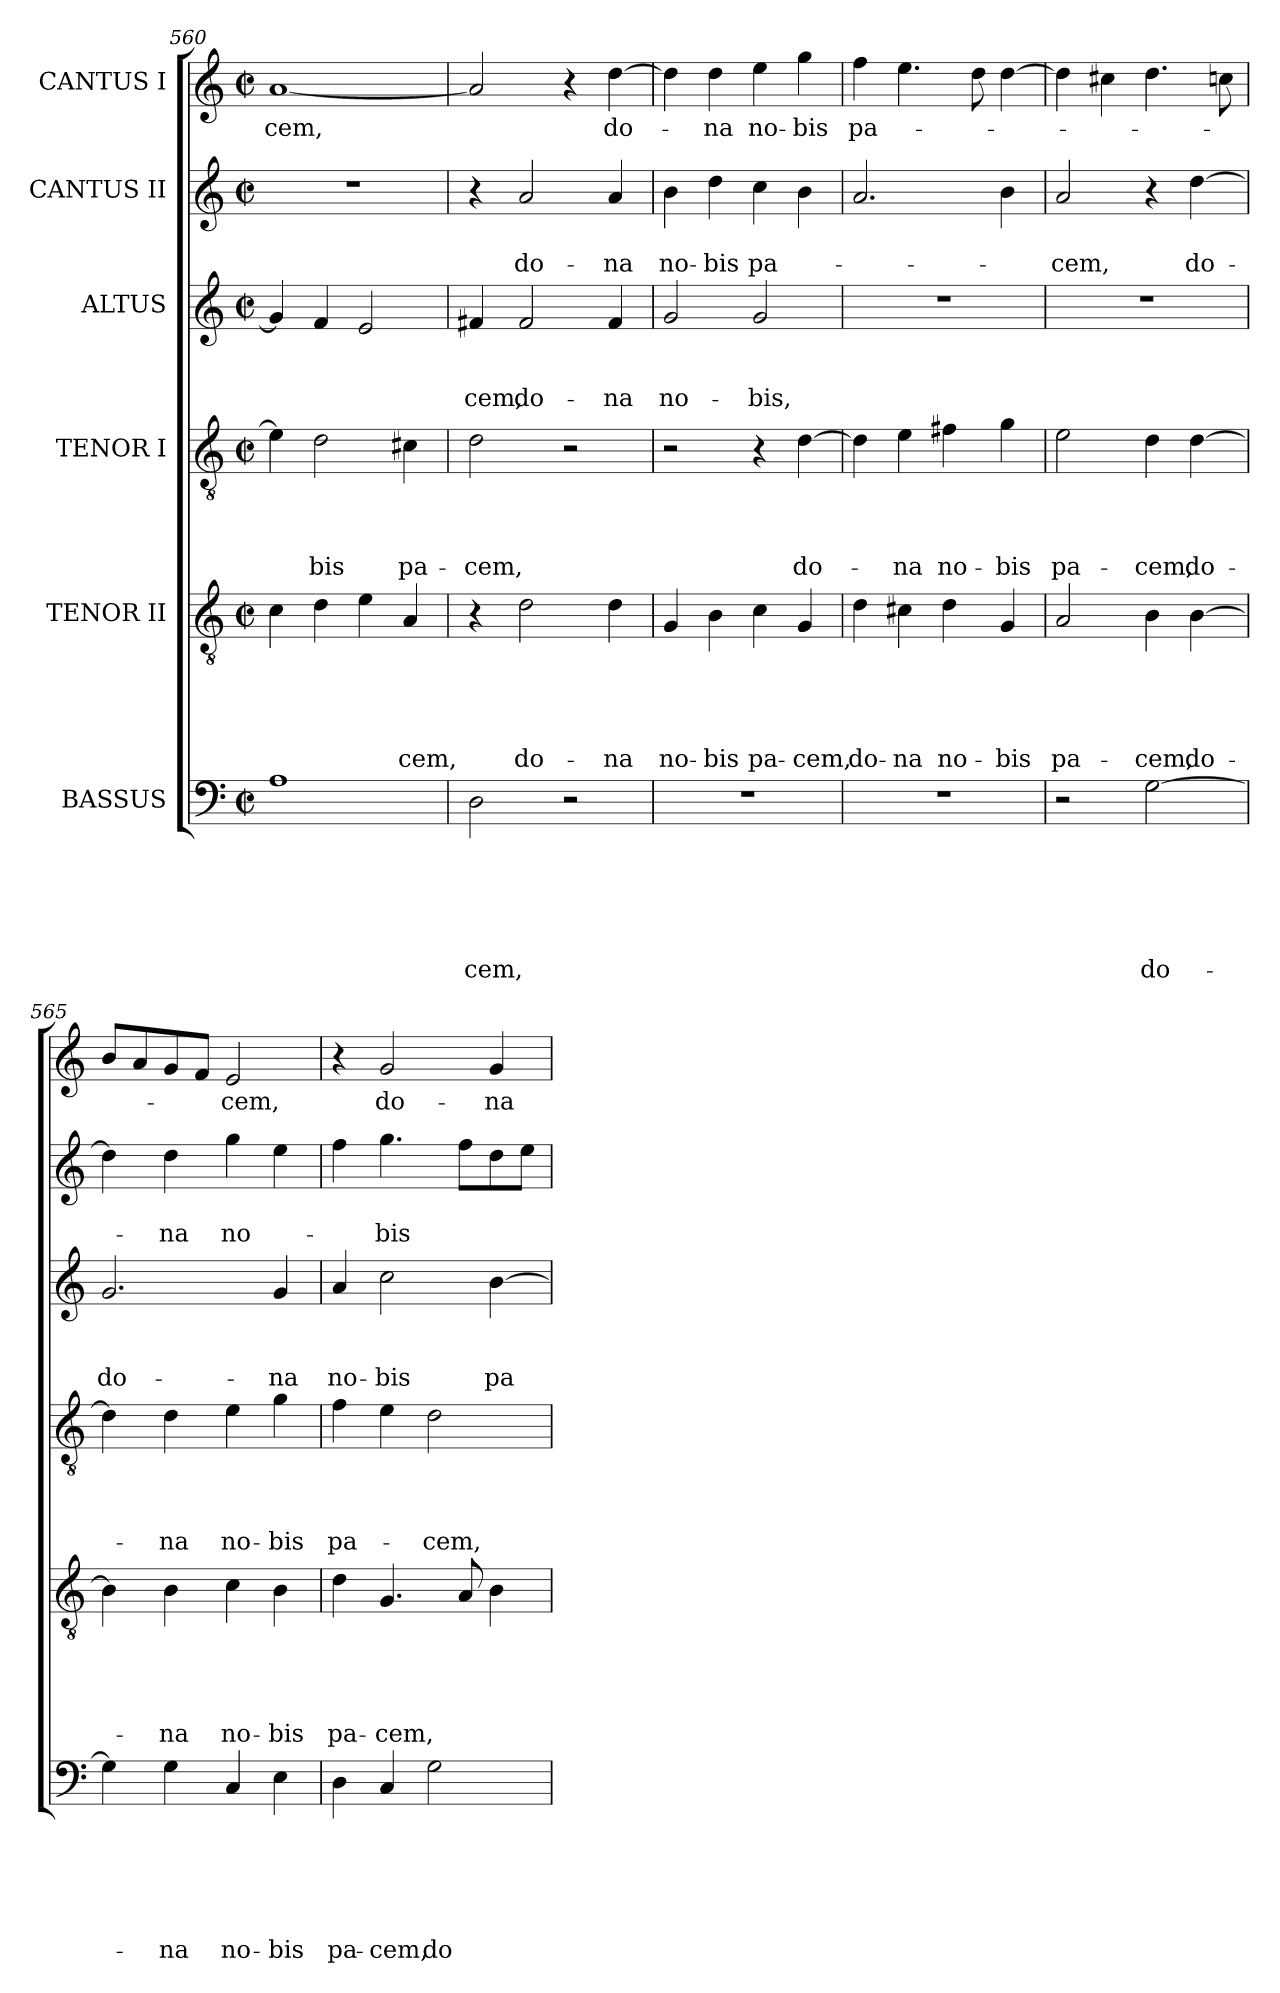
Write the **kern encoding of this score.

**kern	**text	**text	**text	**text	**text	**text	**kern	**text	**text	**text	**text	**text	**kern	**text	**text	**text	**text	**kern	**text	**text	**text	**kern	**text	**text	**kern	**text
*part6	*part6	*part6	*part6	*part6	*part6	*part6	*part5	*part5	*part5	*part5	*part5	*part5	*part4	*part4	*part4	*part4	*part4	*part3	*part3	*part3	*part3	*part2	*part2	*part2	*part1	*part1
*staff6	*staff6	*staff6	*staff6	*staff6	*staff6	*staff6	*staff5	*staff5	*staff5	*staff5	*staff5	*staff5	*staff4	*staff4	*staff4	*staff4	*staff4	*staff3	*staff3	*staff3	*staff3	*staff2	*staff2	*staff2	*staff1	*staff1
*I"BASSUS	*	*	*	*	*	*	*I"TENOR II	*	*	*	*	*	*I"TENOR I	*	*	*	*	*I"ALTUS	*	*	*	*I"CANTUS II	*	*	*I"CANTUS I	*
*clefF4	*	*	*	*	*	*	*clefGv2	*	*	*	*	*	*clefGv2	*	*	*	*	*clefG2	*	*	*	*clefG2	*	*	*clefG2	*
*k[]	*	*	*	*	*	*	*k[]	*	*	*	*	*	*k[]	*	*	*	*	*k[]	*	*	*	*k[]	*	*	*k[]	*
*C:	*	*	*	*	*	*	*C:	*	*	*	*	*	*C:	*	*	*	*	*C:	*	*	*	*C:	*	*	*C:	*
*M2/2	*	*	*	*	*	*	*M2/2	*	*	*	*	*	*M2/2	*	*	*	*	*M2/2	*	*	*	*M2/2	*	*	*M2/2	*
*met(c|)	*	*	*	*	*	*	*met(c|)	*	*	*	*	*	*met(c|)	*	*	*	*	*met(c|)	*	*	*	*met(c|)	*	*	*met(c|)	*
=560	=560	=560	=560	=560	=560	=560	=560	=560	=560	=560	=560	=560	=560	=560	=560	=560	=560	=560	=560	=560	=560	=560	=560	=560	=560	=560
1A	.	.	.	.	.	.	4c\	.	.	.	.	.	4e\]	.	.	.	.	4g/]	.	.	.	1r	.	.	[1a	-cem,
.	.	.	.	.	.	.	4d\	.	.	.	.	.	2d\	.	.	.	-bis	4f/	.	.	.	.	.	.	.	.
.	.	.	.	.	.	.	4e\	.	.	.	.	.	.	.	.	.	.	2e/	.	.	.	.	.	.	.	.
.	.	.	.	.	.	.	4A/	.	.	.	.	-cem,	4c#\	.	.	.	pa-	.	.	.	.	.	.	.	.	.
=561	=561	=561	=561	=561	=561	=561	=561	=561	=561	=561	=561	=561	=561	=561	=561	=561	=561	=561	=561	=561	=561	=561	=561	=561	=561	=561
2D\	.	.	.	.	.	-cem,	4r	.	.	.	.	.	2d\	.	.	.	-cem,	4f#X/	.	.	-cem,	4r	.	.	2a/]	.
.	.	.	.	.	.	.	2d\	.	.	.	.	do-	.	.	.	.	.	2f#/	.	.	do-	2a/	.	do-	.	.
2r	.	.	.	.	.	.	.	.	.	.	.	.	2r	.	.	.	.	.	.	.	.	.	.	.	4r	.
.	.	.	.	.	.	.	4d\	.	.	.	.	-na	.	.	.	.	.	4f#/	.	.	-na	4a/	.	-na	[4dd\	do-
=562	=562	=562	=562	=562	=562	=562	=562	=562	=562	=562	=562	=562	=562	=562	=562	=562	=562	=562	=562	=562	=562	=562	=562	=562	=562	=562
1r	.	.	.	.	.	.	4G/	.	.	.	.	no-	2r	.	.	.	.	2g/	.	.	no-	4b\	.	no-	4dd\]	.
.	.	.	.	.	.	.	4B\	.	.	.	.	-bis	.	.	.	.	.	.	.	.	.	4dd\	.	-bis	4dd\	-na
.	.	.	.	.	.	.	4c\	.	.	.	.	pa-	4r	.	.	.	.	2g/	.	.	-bis,	4cc\	.	pa-	4ee\	no-
.	.	.	.	.	.	.	4G/	.	.	.	.	-cem,	[4d\	.	.	.	do-	.	.	.	.	4b\	.	.	4gg\	-bis
!!LO:LB:g=z
=563	=563	=563	=563	=563	=563	=563	=563	=563	=563	=563	=563	=563	=563	=563	=563	=563	=563	=563	=563	=563	=563	=563	=563	=563	=563	=563
1r	.	.	.	.	.	.	4d\	.	.	.	.	do-	4d\]	.	.	.	.	1r	.	.	.	2.a/	.	.	4ff\	pa-
.	.	.	.	.	.	.	4c#X\	.	.	.	.	-na	4e\	.	.	.	-na	.	.	.	.	.	.	.	4.ee\	.
.	.	.	.	.	.	.	4d\	.	.	.	.	no-	4f#X\	.	.	.	no-	.	.	.	.	.	.	.	.	.
.	.	.	.	.	.	.	.	.	.	.	.	.	.	.	.	.	.	.	.	.	.	.	.	.	8dd\	.
.	.	.	.	.	.	.	4G/	.	.	.	.	-bis	4g\	.	.	.	-bis	.	.	.	.	4b\	.	.	[4dd\	.
=564	=564	=564	=564	=564	=564	=564	=564	=564	=564	=564	=564	=564	=564	=564	=564	=564	=564	=564	=564	=564	=564	=564	=564	=564	=564	=564
2r	.	.	.	.	.	.	2A/	.	.	.	.	pa-	2e\	.	.	.	pa-	1r	.	.	.	2a/	.	-cem,	4dd\]	.
.	.	.	.	.	.	.	.	.	.	.	.	.	.	.	.	.	.	.	.	.	.	.	.	.	4cc#\	.
[2G\	.	.	.	.	.	do-	4B\	.	.	.	.	-cem,	4d\	.	.	.	-cem,	.	.	.	.	4r	.	.	4.dd\	.
.	.	.	.	.	.	.	[4B\	.	.	.	.	do-	[4d\	.	.	.	do-	.	.	.	.	[4dd\	.	do-	.	.
.	.	.	.	.	.	.	.	.	.	.	.	.	.	.	.	.	.	.	.	.	.	.	.	.	8cc\	.
=565	=565	=565	=565	=565	=565	=565	=565	=565	=565	=565	=565	=565	=565	=565	=565	=565	=565	=565	=565	=565	=565	=565	=565	=565	=565	=565
4G\]	.	.	.	.	.	.	4B\]	.	.	.	.	.	4d\]	.	.	.	.	2.g/	.	.	do-	4dd\]	.	.	8b/L	.
.	.	.	.	.	.	.	.	.	.	.	.	.	.	.	.	.	.	.	.	.	.	.	.	.	8a/	.
4G\	.	.	.	.	.	-na	4B\	.	.	.	.	-na	4d\	.	.	.	-na	.	.	.	.	4dd\	.	-na	8g/	.
.	.	.	.	.	.	.	.	.	.	.	.	.	.	.	.	.	.	.	.	.	.	.	.	.	8f/J	.
4C/	.	.	.	.	.	no-	4c\	.	.	.	.	no-	4e\	.	.	.	no-	.	.	.	.	4gg\	.	no-	2e/	-cem,
4E\	.	.	.	.	.	-bis	4B\	.	.	.	.	-bis	4g\	.	.	.	-bis	4g/	.	.	-na	4ee\	.	.	.	.
=566	=566	=566	=566	=566	=566	=566	=566	=566	=566	=566	=566	=566	=566	=566	=566	=566	=566	=566	=566	=566	=566	=566	=566	=566	=566	=566
4D\	.	.	.	.	.	pa-	4d\	.	.	.	.	pa-	4f\	.	.	.	pa-	4a/	.	.	no-	4ff\	.	.	4r	.
4C/	.	.	.	.	.	-cem,	4.G/	.	.	.	.	-cem,	4e\	.	.	.	.	2cc\	.	.	-bis	4.gg\	.	-bis	2g/	do-
2G\	.	.	.	.	.	do-	.	.	.	.	.	.	2d\	.	.	.	-cem,	.	.	.	.	.	.	.	.	.
.	.	.	.	.	.	.	8A/	.	.	.	.	.	.	.	.	.	.	.	.	.	.	8ff\L	.	.	.	.
.	.	.	.	.	.	.	4B\	.	.	.	.	.	.	.	.	.	.	[4b\	.	.	pa-	8dd\	.	.	4g/	-na
.	.	.	.	.	.	.	.	.	.	.	.	.	.	.	.	.	.	.	.	.	.	8ee\J	.	.	.	.
=	=	=	=	=	=	=	=	=	=	=	=	=	=	=	=	=	=	=	=	=	=	=	=	=	=	=
*-	*-	*-	*-	*-	*-	*-	*-	*-	*-	*-	*-	*-	*-	*-	*-	*-	*-	*-	*-	*-	*-	*-	*-	*-	*-	*-
